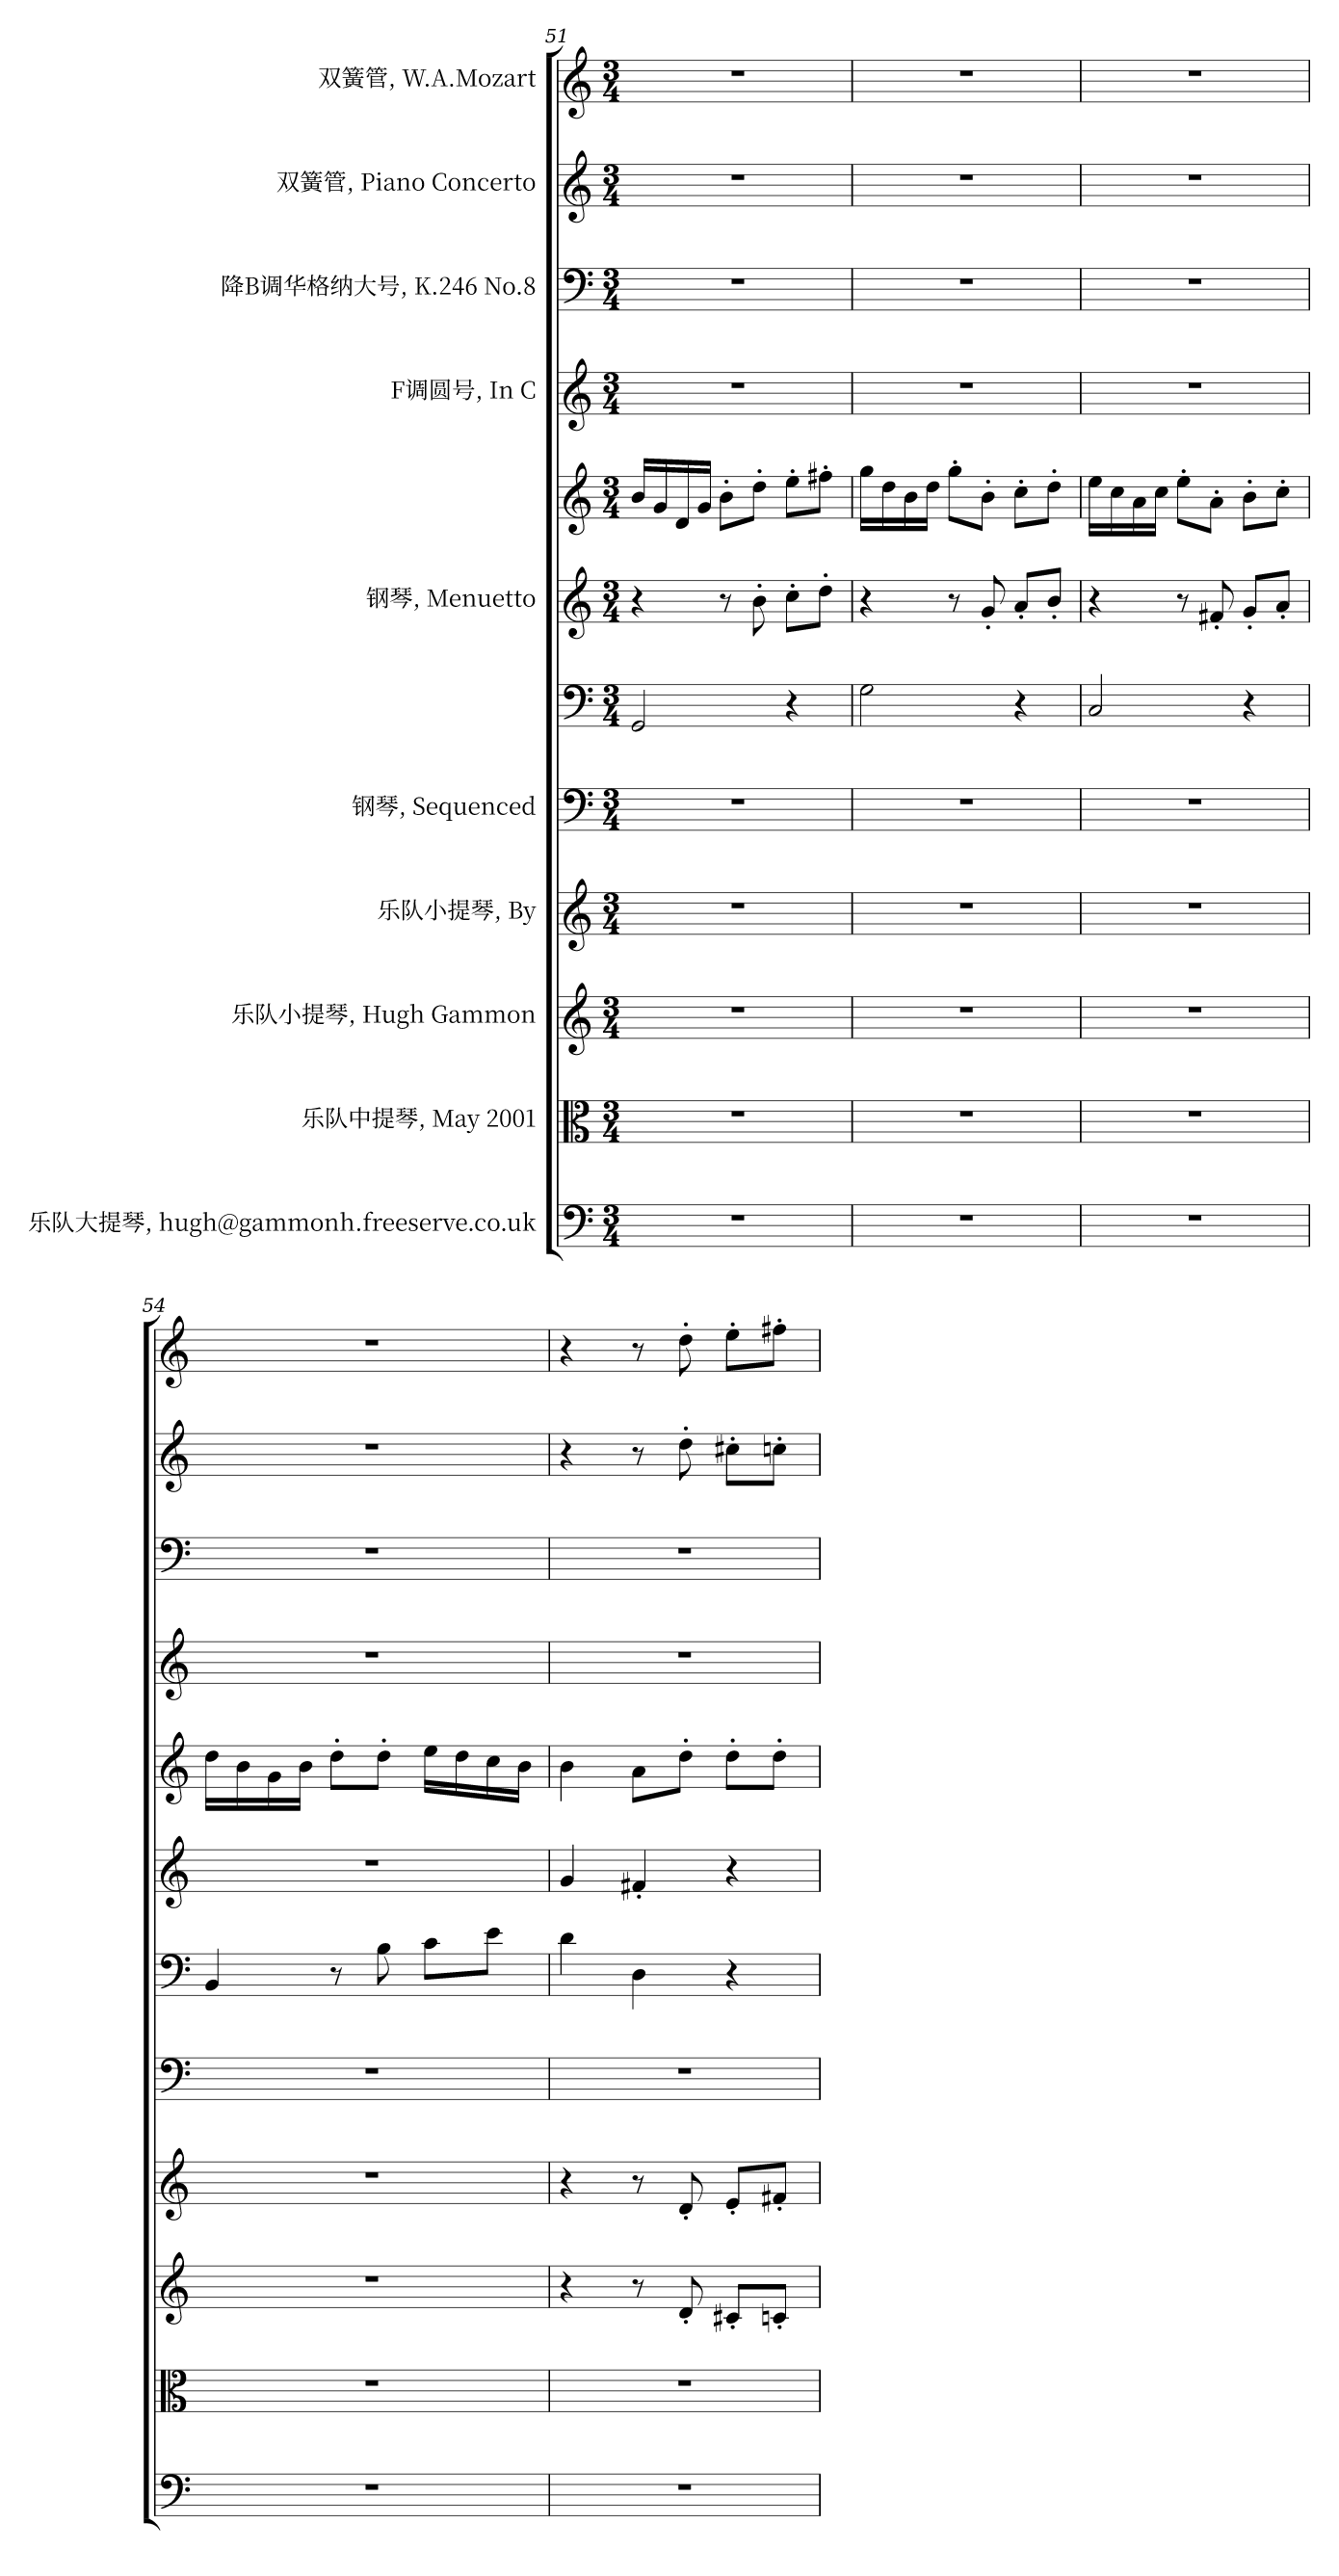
**kern	**kern	**kern	**kern	**kern	**kern	**kern	**kern	**kern	**kern	**kern	**kern
*part10	*part9	*part8	*part7	*part6	*part6	*part5	*part5	*part4	*part3	*part2	*part1
*staff12	*staff11	*staff10	*staff9	*staff8	*staff7	*staff6	*staff5	*staff4	*staff3	*staff2	*staff1
*I"乐队大提琴, hugh@gammonh.freeserve.co.uk	*I"乐队中提琴, May 2001	*I"乐队小提琴, Hugh Gammon	*I"乐队小提琴,         By	*I"钢琴, Sequenced	*	*I"钢琴, Menuetto	*	*I"F调圆号, In C	*I"降B调华格纳大号, K.246 No.8	*I"双簧管, Piano Concerto	*I"双簧管, W.A.Mozart
!!LO:PB:g=z
*clefF4	*clefC3	*clefG2	*clefG2	*clefF4	*clefF4	*clefG2	*clefG2	*clefG2	*clefF4	*clefG2	*clefG2
*	*	*	*	*	*	*	*	*ITrd4c7	*ITrd1c2	*	*
*k[]	*k[]	*k[]	*k[]	*k[]	*k[]	*k[]	*k[]	*k[b-]	*k[b-e-]	*k[]	*k[]
*M3/4	*M3/4	*M3/4	*M3/4	*M3/4	*M3/4	*M3/4	*M3/4	*M3/4	*M3/4	*M3/4	*M3/4
=51	=51	=51	=51	=51	=51	=51	=51	=51	=51	=51	=51
2.r	2.r	2.r	2.r	2.r	2GG/	4r	16b/LL	2.r	2.r	2.r	2.r
.	.	.	.	.	.	.	16g/	.	.	.	.
.	.	.	.	.	.	.	16d/	.	.	.	.
.	.	.	.	.	.	.	16g/JJ	.	.	.	.
.	.	.	.	.	.	8r	8b'\L	.	.	.	.
.	.	.	.	.	.	8b'\	8dd'\J	.	.	.	.
.	.	.	.	.	4r	8cc'\L	8ee'\L	.	.	.	.
.	.	.	.	.	.	8dd'\J	8ff#X'\J	.	.	.	.
=52	=52	=52	=52	=52	=52	=52	=52	=52	=52	=52	=52
2.r	2.r	2.r	2.r	2.r	2G\	4r	16gg\LL	2.r	2.r	2.r	2.r
.	.	.	.	.	.	.	16dd\	.	.	.	.
.	.	.	.	.	.	.	16b\	.	.	.	.
.	.	.	.	.	.	.	16dd\JJ	.	.	.	.
.	.	.	.	.	.	8r	8gg'\L	.	.	.	.
.	.	.	.	.	.	8g'/	8b'\J	.	.	.	.
.	.	.	.	.	4r	8a'/L	8cc'\L	.	.	.	.
.	.	.	.	.	.	8b'/J	8dd'\J	.	.	.	.
=53	=53	=53	=53	=53	=53	=53	=53	=53	=53	=53	=53
2.r	2.r	2.r	2.r	2.r	2C/	4r	16ee\LL	2.r	2.r	2.r	2.r
.	.	.	.	.	.	.	16cc\	.	.	.	.
.	.	.	.	.	.	.	16a\	.	.	.	.
.	.	.	.	.	.	.	16cc\JJ	.	.	.	.
.	.	.	.	.	.	8r	8ee'\L	.	.	.	.
.	.	.	.	.	.	8f#X'/	8a'\J	.	.	.	.
.	.	.	.	.	4r	8g'/L	8b'\L	.	.	.	.
.	.	.	.	.	.	8a'/J	8cc'\J	.	.	.	.
=54	=54	=54	=54	=54	=54	=54	=54	=54	=54	=54	=54
2.r	2.r	2.r	2.r	2.r	4BB/	2.r	16dd\LL	2.r	2.r	2.r	2.r
.	.	.	.	.	.	.	16b\	.	.	.	.
.	.	.	.	.	.	.	16g\	.	.	.	.
.	.	.	.	.	.	.	16b\JJ	.	.	.	.
.	.	.	.	.	8r	.	8dd'\L	.	.	.	.
.	.	.	.	.	8B\	.	8dd'\J	.	.	.	.
.	.	.	.	.	8c\L	.	16ee\LL	.	.	.	.
.	.	.	.	.	.	.	16dd\	.	.	.	.
.	.	.	.	.	8e\J	.	16cc\	.	.	.	.
.	.	.	.	.	.	.	16b\JJ	.	.	.	.
!!LO:PB:g=z
=55	=55	=55	=55	=55	=55	=55	=55	=55	=55	=55	=55
2.r	2.r	4r	4r	2.r	4d\	4g/	4b\	2.r	2.r	4r	4r
.	.	8r	8r	.	4D\	4f#X'/	8a\L	.	.	8r	8r
.	.	8d'/	8d'/	.	.	.	8dd'\J	.	.	8dd'\	8dd'\
.	.	8c#X'/L	8e'/L	.	4r	4r	8dd'\L	.	.	8cc#X'\L	8ee'\L
.	.	8cn'/J	8f#X'/J	.	.	.	8dd'\J	.	.	8ccn'\J	8ff#X'\J
=	=	=	=	=	=	=	=	=	=	=	=
*-	*-	*-	*-	*-	*-	*-	*-	*-	*-	*-	*-
